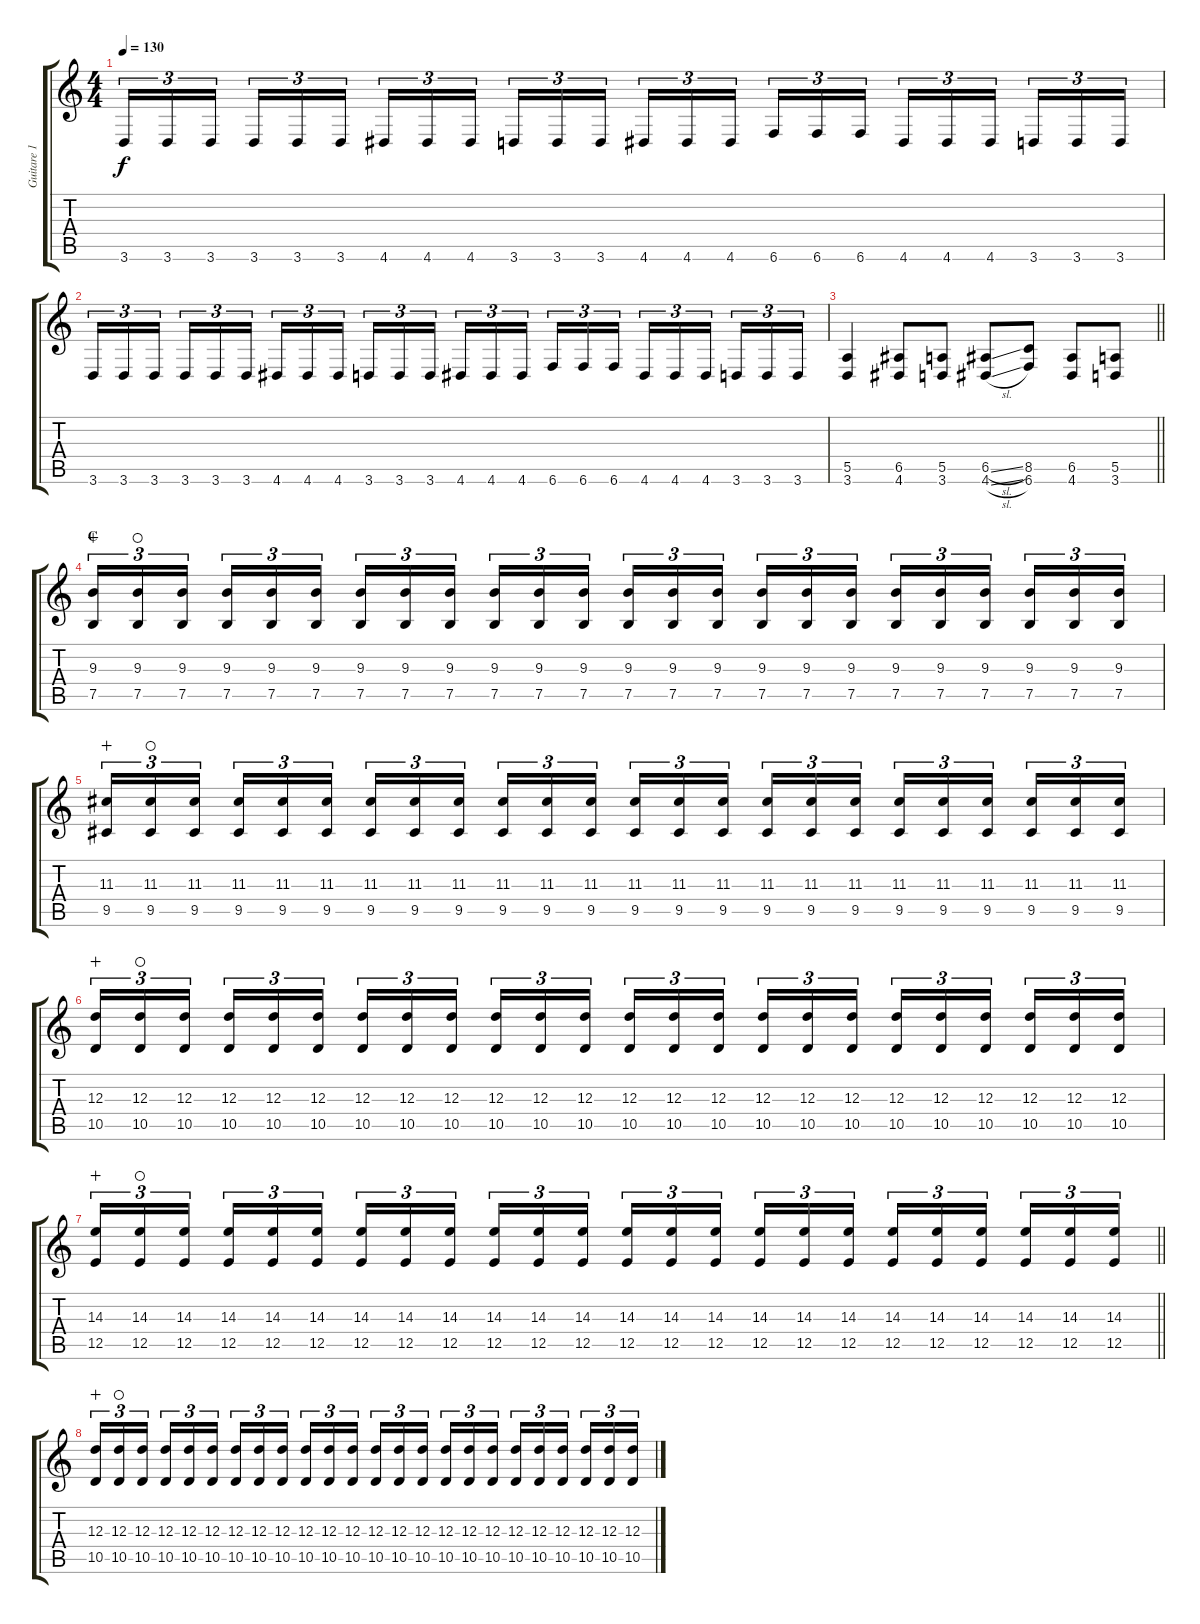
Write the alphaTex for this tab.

\track ("Guitare 1" "Guitare 1") {instrument distortionguitar}
\staff {score tabs}
\tuning (B3 Gb3 D3 A2 E2 B1) {hide}
\ts (4 4)
\tempo 130
\clef g2
\ks c
3.6.16{tu (3 2) dy f} 3.6.16{tu (3 2)} 3.6.16{tu (3 2) beam splitsecondary} 3.6.16{tu (3 2)} 3.6.16{tu (3 2)} 3.6.16{tu (3 2)} 4.6.16{tu (3 2)} 4.6.16{tu (3 2)} 4.6.16{tu (3 2) beam splitsecondary} 3.6.16{tu (3 2)} 3.6.16{tu (3 2)} 3.6.16{tu (3 2)} 4.6.16{tu (3 2)} 4.6.16{tu (3 2)} 4.6.16{tu (3 2) beam splitsecondary} 6.6.16{tu (3 2)} 6.6.16{tu (3 2)} 6.6.16{tu (3 2)} 4.6.16{tu (3 2)} 4.6.16{tu (3 2)} 4.6.16{tu (3 2) beam splitsecondary} 3.6.16{tu (3 2)} 3.6.16{tu (3 2)} 3.6.16{tu (3 2)} |
3.6.16{tu (3 2)} 3.6.16{tu (3 2)} 3.6.16{tu (3 2) beam splitsecondary} 3.6.16{tu (3 2)} 3.6.16{tu (3 2)} 3.6.16{tu (3 2)} 4.6.16{tu (3 2)} 4.6.16{tu (3 2)} 4.6.16{tu (3 2) beam splitsecondary} 3.6.16{tu (3 2)} 3.6.16{tu (3 2)} 3.6.16{tu (3 2)} 4.6.16{tu (3 2)} 4.6.16{tu (3 2)} 4.6.16{tu (3 2) beam splitsecondary} 6.6.16{tu (3 2)} 6.6.16{tu (3 2)} 6.6.16{tu (3 2)} 4.6.16{tu (3 2)} 4.6.16{tu (3 2)} 4.6.16{tu (3 2) beam splitsecondary} 3.6.16{tu (3 2)} 3.6.16{tu (3 2)} 3.6.16{tu (3 2)} |
\barLineRight lightlight
(5.5 3.6).4 (6.5 4.6).8 (5.5 3.6).8 (6.5{sl} 4.6{sl}).8 (8.5 6.6).8 (6.5 4.6).8 (5.5 3.6).8 |
\section ("" "C")
(9.3 7.5).16{tu (3 2) wahc} (9.3 7.5).16{tu (3 2) waho} (9.3 7.5).16{tu (3 2) beam splitsecondary} (9.3 7.5).16{tu (3 2)} (9.3 7.5).16{tu (3 2)} (9.3 7.5).16{tu (3 2)} (9.3 7.5).16{tu (3 2)} (9.3 7.5).16{tu (3 2)} (9.3 7.5).16{tu (3 2) beam splitsecondary} (9.3 7.5).16{tu (3 2)} (9.3 7.5).16{tu (3 2)} (9.3 7.5).16{tu (3 2)} (9.3 7.5).16{tu (3 2)} (9.3 7.5).16{tu (3 2)} (9.3 7.5).16{tu (3 2) beam splitsecondary} (9.3 7.5).16{tu (3 2)} (9.3 7.5).16{tu (3 2)} (9.3 7.5).16{tu (3 2)} (9.3 7.5).16{tu (3 2)} (9.3 7.5).16{tu (3 2)} (9.3 7.5).16{tu (3 2) beam splitsecondary} (9.3 7.5).16{tu (3 2)} (9.3 7.5).16{tu (3 2)} (9.3 7.5).16{tu (3 2)} |
(11.3 9.5).16{tu (3 2) wahc} (11.3 9.5).16{tu (3 2) waho} (11.3 9.5).16{tu (3 2) beam splitsecondary} (11.3 9.5).16{tu (3 2)} (11.3 9.5).16{tu (3 2)} (11.3 9.5).16{tu (3 2)} (11.3 9.5).16{tu (3 2)} (11.3 9.5).16{tu (3 2)} (11.3 9.5).16{tu (3 2) beam splitsecondary} (11.3 9.5).16{tu (3 2)} (11.3 9.5).16{tu (3 2)} (11.3 9.5).16{tu (3 2)} (11.3 9.5).16{tu (3 2)} (11.3 9.5).16{tu (3 2)} (11.3 9.5).16{tu (3 2) beam splitsecondary} (11.3 9.5).16{tu (3 2)} (11.3 9.5).16{tu (3 2)} (11.3 9.5).16{tu (3 2)} (11.3 9.5).16{tu (3 2)} (11.3 9.5).16{tu (3 2)} (11.3 9.5).16{tu (3 2) beam splitsecondary} (11.3 9.5).16{tu (3 2)} (11.3 9.5).16{tu (3 2)} (11.3 9.5).16{tu (3 2)} |
(12.3 10.5).16{tu (3 2) wahc} (12.3 10.5).16{tu (3 2) waho} (12.3 10.5).16{tu (3 2) beam splitsecondary} (12.3 10.5).16{tu (3 2)} (12.3 10.5).16{tu (3 2)} (12.3 10.5).16{tu (3 2)} (12.3 10.5).16{tu (3 2)} (12.3 10.5).16{tu (3 2)} (12.3 10.5).16{tu (3 2) beam splitsecondary} (12.3 10.5).16{tu (3 2)} (12.3 10.5).16{tu (3 2)} (12.3 10.5).16{tu (3 2)} (12.3 10.5).16{tu (3 2)} (12.3 10.5).16{tu (3 2)} (12.3 10.5).16{tu (3 2) beam splitsecondary} (12.3 10.5).16{tu (3 2)} (12.3 10.5).16{tu (3 2)} (12.3 10.5).16{tu (3 2)} (12.3 10.5).16{tu (3 2)} (12.3 10.5).16{tu (3 2)} (12.3 10.5).16{tu (3 2) beam splitsecondary} (12.3 10.5).16{tu (3 2)} (12.3 10.5).16{tu (3 2)} (12.3 10.5).16{tu (3 2)} |
\barLineRight lightlight
(14.3 12.5).16{tu (3 2) wahc} (14.3 12.5).16{tu (3 2) waho} (14.3 12.5).16{tu (3 2) beam splitsecondary} (14.3 12.5).16{tu (3 2)} (14.3 12.5).16{tu (3 2)} (14.3 12.5).16{tu (3 2)} (14.3 12.5).16{tu (3 2)} (14.3 12.5).16{tu (3 2)} (14.3 12.5).16{tu (3 2) beam splitsecondary} (14.3 12.5).16{tu (3 2)} (14.3 12.5).16{tu (3 2)} (14.3 12.5).16{tu (3 2)} (14.3 12.5).16{tu (3 2)} (14.3 12.5).16{tu (3 2)} (14.3 12.5).16{tu (3 2) beam splitsecondary} (14.3 12.5).16{tu (3 2)} (14.3 12.5).16{tu (3 2)} (14.3 12.5).16{tu (3 2)} (14.3 12.5).16{tu (3 2)} (14.3 12.5).16{tu (3 2)} (14.3 12.5).16{tu (3 2) beam splitsecondary} (14.3 12.5).16{tu (3 2)} (14.3 12.5).16{tu (3 2)} (14.3 12.5).16{tu (3 2)} |
(12.3 10.5).16{tu (3 2) wahc} (12.3 10.5).16{tu (3 2) waho} (12.3 10.5).16{tu (3 2) beam splitsecondary} (12.3 10.5).16{tu (3 2)} (12.3 10.5).16{tu (3 2)} (12.3 10.5).16{tu (3 2)} (12.3 10.5).16{tu (3 2)} (12.3 10.5).16{tu (3 2)} (12.3 10.5).16{tu (3 2) beam splitsecondary} (12.3 10.5).16{tu (3 2)} (12.3 10.5).16{tu (3 2)} (12.3 10.5).16{tu (3 2)} (12.3 10.5).16{tu (3 2)} (12.3 10.5).16{tu (3 2)} (12.3 10.5).16{tu (3 2) beam splitsecondary} (12.3 10.5).16{tu (3 2)} (12.3 10.5).16{tu (3 2)} (12.3 10.5).16{tu (3 2)} (12.3 10.5).16{tu (3 2)} (12.3 10.5).16{tu (3 2)} (12.3 10.5).16{tu (3 2) beam splitsecondary} (12.3 10.5).16{tu (3 2)} (12.3 10.5).16{tu (3 2)} (12.3 10.5).16{tu (3 2)}
